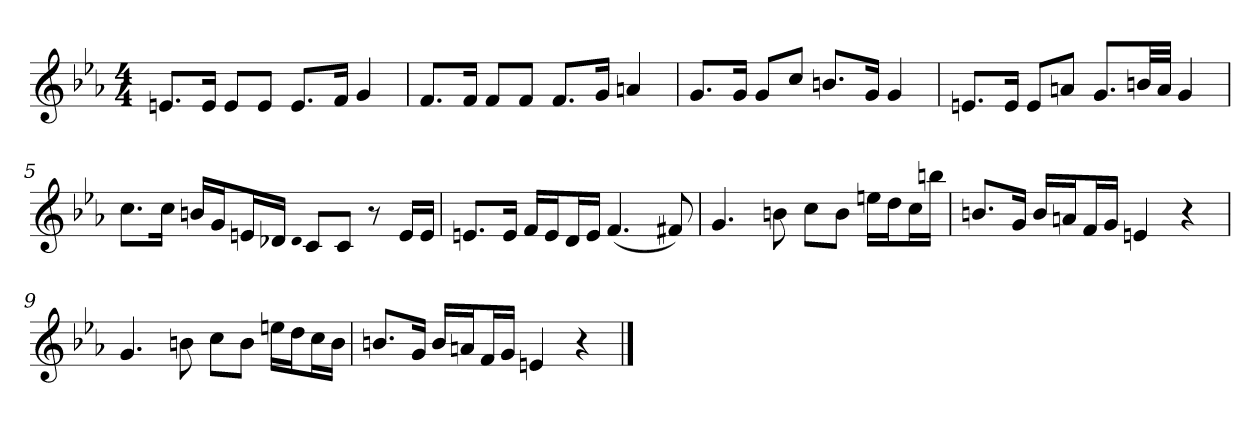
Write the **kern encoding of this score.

**kern
*part1
*staff1
*clefG2
*k[b-e-a-]
*M4/4
=1
8.en/L
16e/Jk
8e/L
8e/J
8.e/L
16f/Jk
4g
=2
8.f/L
16f/Jk
8f/L
8f/J
8.f/L
16g/Jk
4an
=3
8.g/L
16g/Jk
8g/L
8cc/J
8.bn/L
16g/Jk
4g
=4
8.en/L
16e/Jk
8e/L
8an/J
8.g/L
32bn/LL
32a/JJJ
4g
=5
8.cc\L
16cc\Jk
16bn/LL
16g/J
16en/L
16d-X/JJ
qd-
8c/L
8c/J
8r
16e/LL
16e/JJ
=6
8.en/L
16e/Jk
16f/LL
16e/J
16d/L
16e/JJ
(4.f
8f#X)
=7
4.g
8bn
8cc\L
8b\J
16een\LL
16dd\J
16cc\L
16bbn\JJ
=8
8.bn/L
16g/Jk
16b/LL
16an/J
16f/L
16g/JJ
4en
4r
=9
4.g
8bn
8cc\L
8b\J
16een\LL
16dd\J
16cc\L
16b\JJ
=10
8.bn/L
16g/Jk
16b/LL
16an/J
16f/L
16g/JJ
4en
4r
==
*-
